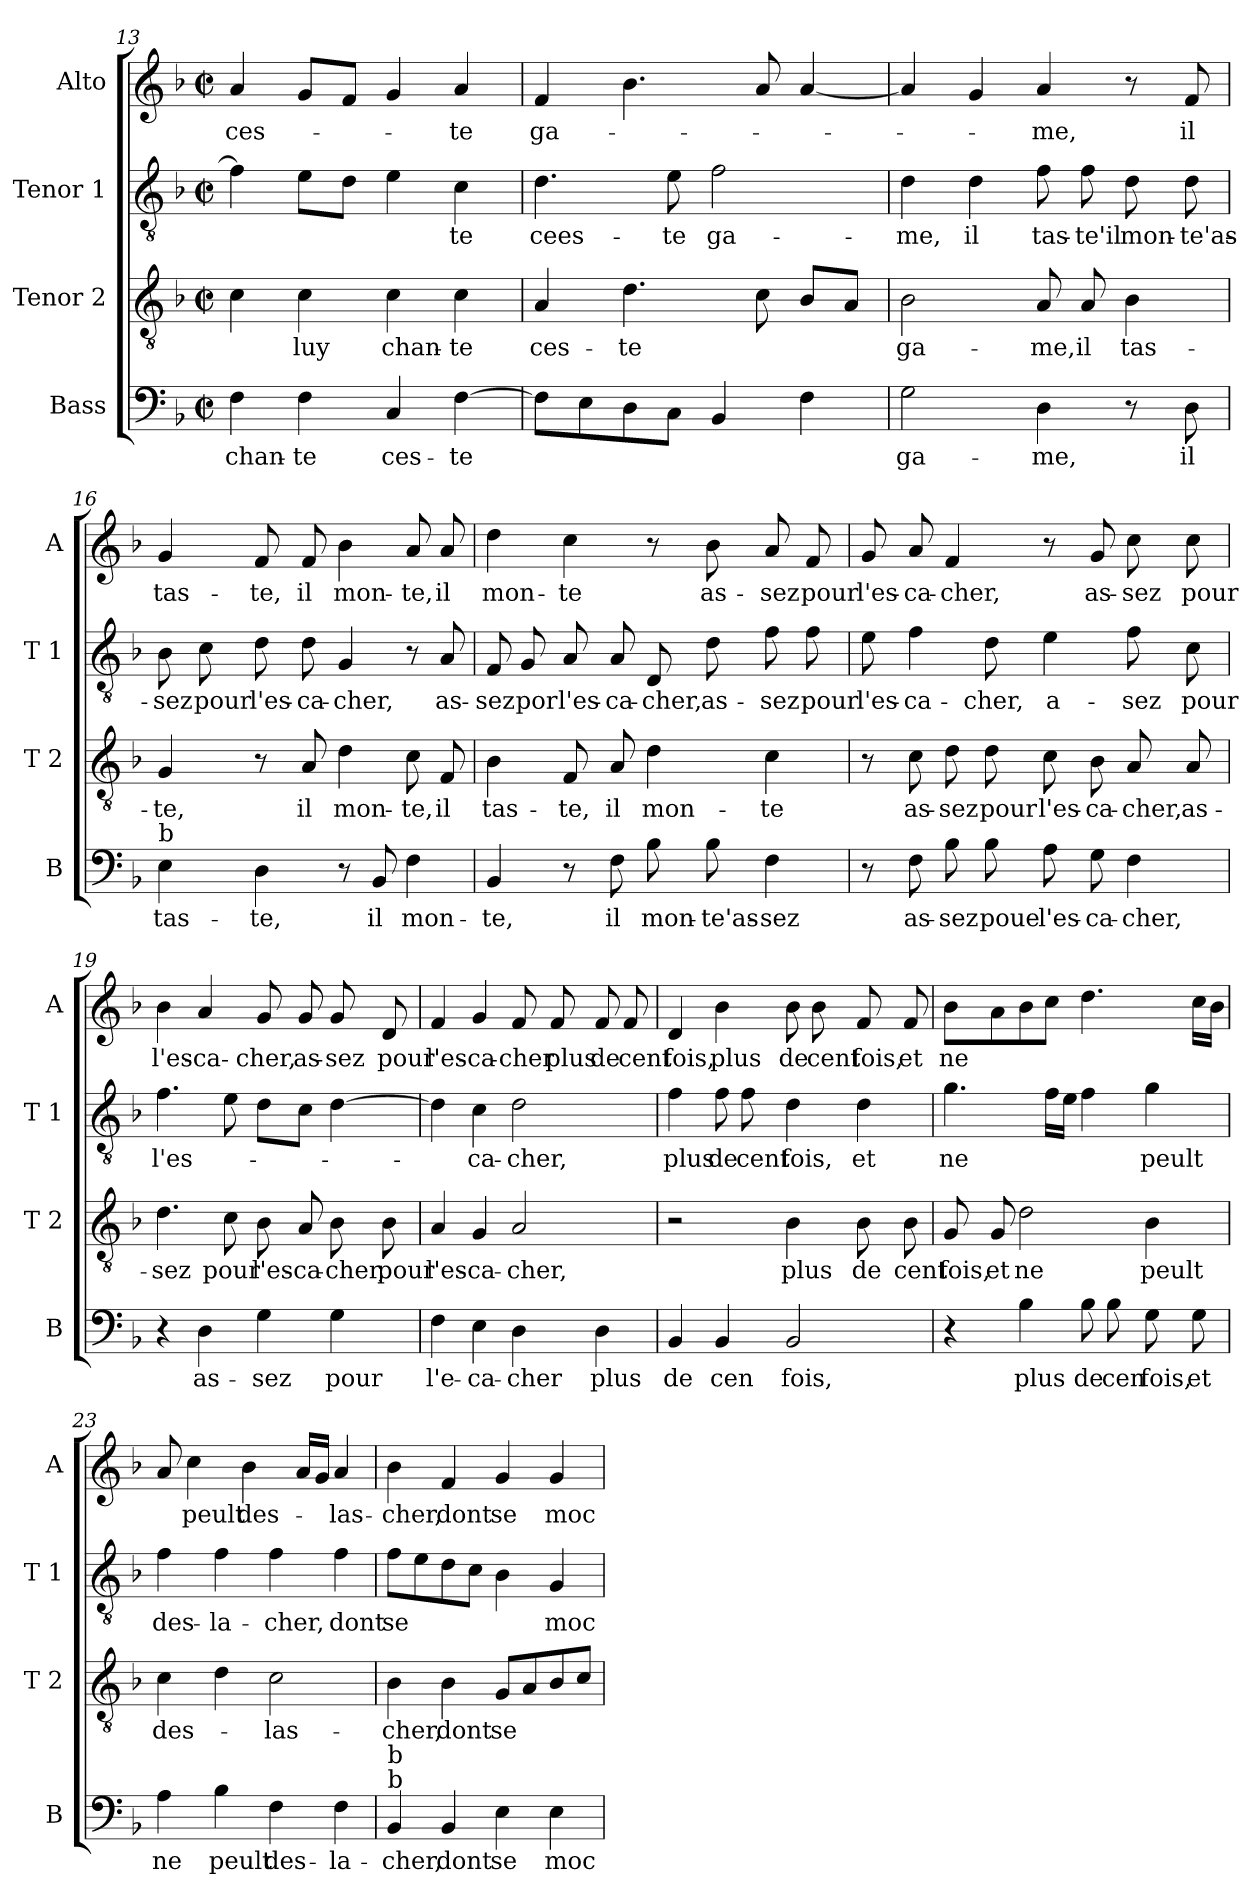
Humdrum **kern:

**kern	**text	**kern	**text	**kern	**text	**kern	**text
*part4	*part4	*part3	*part3	*part2	*part2	*part1	*part1
*staff4	*staff4	*staff3	*staff3	*staff2	*staff2	*staff1	*staff1
*I"Bass	*	*I"Tenor 2	*	*I"Tenor 1	*	*I"Alto	*
*I'B	*	*I'T 2	*	*I'T 1	*	*I'A	*
!!LO:LB:g=z
*clefF4	*	*clefGv2	*	*clefGv2	*	*clefG2	*
*k[b-]	*	*k[b-]	*	*k[b-]	*	*k[b-]	*
*F:	*	*F:	*	*F:	*	*F:	*
*M2/2	*	*M2/2	*	*M2/2	*	*M2/2	*
*met(c|)	*	*met(c|)	*	*met(c|)	*	*met(c|)	*
=13	=13	=13	=13	=13	=13	=13	=13
!	!LO:LY:b	!	!	!	!	!	!LO:LY:b
4F\	chan-	4c\	.	4f\]	.	4a/	ces-
!	!LO:LY:b	!	!LO:LY:b	!	!	!	!
4F\	-te	4c\	luy	8e\L	.	8g/L	.
.	.	.	.	8d\J	.	8f/J	.
!	!LO:LY:b	!	!LO:LY:b	!	!	!	!
4C/	ces-	4c\	chan-	4e\	.	4g/	.
!	!LO:LY:b	!	!LO:LY:b	!	!LO:LY:b	!	!LO:LY:b
[4F\	-te	4c\	-te	4c\	-te	4a/	-te
=14	=14	=14	=14	=14	=14	=14	=14
!	!	!	!LO:LY:b	!	!LO:LY:b	!	!LO:LY:b
8F\L]	.	4A/	ces-	4.d\	cees-	4f/	ga-
8E\	.	.	.	.	.	.	.
!	!	!	!LO:LY:b	!	!	!	!
8D\	.	4.d\	-te	.	.	4.b-\	.
!	!	!	!	!	!LO:LY:b	!	!
8C\J	.	.	.	8e\	-te	.	.
!	!	!	!	!	!LO:LY:b	!	!
4BB-/	.	.	.	2f\	ga-	.	.
.	.	8c\	.	.	.	8a/	.
4F\	.	8B-/L	.	.	.	[4a/	.
.	.	8A/J	.	.	.	.	.
=15	=15	=15	=15	=15	=15	=15	=15
!	!LO:LY:b	!	!LO:LY:b	!	!LO:LY:b	!	!
2G\	ga-	2B-\	ga-	4d\	-me,	4a/]	.
!	!	!	!	!	!LO:LY:b	!	!
.	.	.	.	4d\	il	4g/	.
!	!LO:LY:b	!	!LO:LY:b	!	!LO:LY:b	!	!LO:LY:b
4D\	-me,	8A/	-me,	8f\	tas-	4a/	-me,
!	!	!	!LO:LY:b	!	!LO:LY:b	!	!
.	.	8A/	il	8f\	-te'il	.	.
!	!	!	!LO:LY:b	!	!LO:LY:b	!	!
8r	.	4B-\	tas-	8d\	mon-	8r	.
!	!LO:LY:b	!	!	!	!LO:LY:b	!	!LO:LY:b
8D\	il	.	.	8d\	-te'as-	8f/	il
=16	=16	=16	=16	=16	=16	=16	=16
!LO:TX:a:t=b	!	!	!	!	!	!	!
!	!LO:LY:b	!	!LO:LY:b	!	!LO:LY:b	!	!LO:LY:b
4E\	tas-	4G/	-te,	8B-\	-sez	4g/	tas-
!	!	!	!	!	!LO:LY:b	!	!
.	.	.	.	8c\	pour	.	.
!	!LO:LY:b	!	!	!	!LO:LY:b	!	!LO:LY:b
4D\	-te,	8r	.	8d\	l'es-	8f/	-te,
!	!	!	!LO:LY:b	!	!LO:LY:b	!	!LO:LY:b
.	.	8A/	il	8d\	-ca-	8f/	il
!	!	!	!LO:LY:b	!	!LO:LY:b	!	!LO:LY:b
8r	.	4d\	mon-	4G/	-cher,	4b-\	mon-
!	!LO:LY:b	!	!	!	!	!	!
8BB-/	il	.	.	.	.	.	.
!	!LO:LY:b	!	!LO:LY:b	!	!	!	!LO:LY:b
4F\	mon-	8c\	-te,	8r	.	8a/	-te,
!	!	!	!LO:LY:b	!	!LO:LY:b	!	!LO:LY:b
.	.	8F/	il	8A/	as-	8a/	il
!!LO:LB:g=z
=17	=17	=17	=17	=17	=17	=17	=17
!	!LO:LY:b	!	!LO:LY:b	!	!LO:LY:b	!	!LO:LY:b
4BB-/	-te,	4B-\	tas-	8F/	-sez	4dd\	mon-
!	!	!	!	!	!LO:LY:b	!	!
.	.	.	.	8G/	por	.	.
!	!	!	!LO:LY:b	!	!LO:LY:b	!	!LO:LY:b
8r	.	8F/	-te,	8A/	l'es-	4cc\	-te
!	!LO:LY:b	!	!LO:LY:b	!	!LO:LY:b	!	!
8F\	il	8A/	il	8A/	-ca-	.	.
!	!LO:LY:b	!	!LO:LY:b	!	!LO:LY:b	!	!
8B-\	mon-	4d\	mon-	8D/	-cher,	8r	.
!	!LO:LY:b	!	!	!	!LO:LY:b	!	!LO:LY:b
8B-\	-te'as-	.	.	8d\	as-	8b-\	as-
!	!LO:LY:b	!	!LO:LY:b	!	!LO:LY:b	!	!LO:LY:b
4F\	-sez	4c\	-te	8f\	-sez	8a/	-sez
!	!	!	!	!	!LO:LY:b	!	!LO:LY:b
.	.	.	.	8f\	pour	8f/	pour
=18	=18	=18	=18	=18	=18	=18	=18
!	!	!	!	!	!LO:LY:b	!	!LO:LY:b
8r	.	8r	.	8e\	l'es-	8g/	l'es-
!	!LO:LY:b	!	!LO:LY:b	!	!LO:LY:b	!	!LO:LY:b
8F\	as-	8c\	as-	4f\	-ca-	8a/	-ca-
!	!LO:LY:b	!	!LO:LY:b	!	!	!	!LO:LY:b
8B-\	-sez	8d\	-sez	.	.	4f/	-cher,
!	!LO:LY:b	!	!LO:LY:b	!	!LO:LY:b	!	!
8B-\	poue	8d\	pour	8d\	-cher,	.	.
!	!LO:LY:b	!	!LO:LY:b	!	!LO:LY:b	!	!
8A\	l'es-	8c\	l'es-	4e\	a-	8r	.
!	!LO:LY:b	!	!LO:LY:b	!	!	!	!LO:LY:b
8G\	-ca-	8B-\	-ca-	.	.	8g/	as-
!	!LO:LY:b	!	!LO:LY:b	!	!LO:LY:b	!	!LO:LY:b
4F\	-cher,	8A/	-cher,	8f\	-sez	8cc\	-sez
!	!	!	!LO:LY:b	!	!LO:LY:b	!	!LO:LY:b
.	.	8A/	as-	8c\	pour	8cc\	pour
=19	=19	=19	=19	=19	=19	=19	=19
!	!	!	!LO:LY:b	!	!LO:LY:b	!	!LO:LY:b
4r	.	4.d\	-sez	4.f\	l'es-	4b-\	l'es-
!	!LO:LY:b	!	!	!	!	!	!LO:LY:b
4D\	as-	.	.	.	.	4a/	-ca-
!	!	!	!LO:LY:b	!	!	!	!
.	.	8c\	pour	8e\	.	.	.
!	!LO:LY:b	!	!LO:LY:b	!	!	!	!LO:LY:b
4G\	-sez	8B-\	l'es-	8d\L	.	8g/	-cher,
!	!	!	!LO:LY:b	!	!	!	!LO:LY:b
.	.	8A/	-ca-	8c\J	.	8g/	as-
!	!LO:LY:b	!	!LO:LY:b	!	!	!	!LO:LY:b
4G\	pour	8B-\	-cher,	[4d\	.	8g/	-sez
!	!	!	!LO:LY:b	!	!	!	!LO:LY:b
.	.	8B-\	pour	.	.	8d/	pour
=20	=20	=20	=20	=20	=20	=20	=20
!	!LO:LY:b	!	!LO:LY:b	!	!	!	!LO:LY:b
4F\	l'e-	4A/	l'es-	4d\]	.	4f/	l'es-
!	!LO:LY:b	!	!LO:LY:b	!	!LO:LY:b	!	!LO:LY:b
4E\	-ca-	4G/	-ca-	4c\	-ca-	4g/	-ca-
!	!LO:LY:b	!	!LO:LY:b	!	!LO:LY:b	!	!LO:LY:b
4D\	-cher	2A/	-cher,	2d\	-cher,	8f/	-cher
!	!	!	!	!	!	!	!LO:LY:b
.	.	.	.	.	.	8f/	plus
!	!LO:LY:b	!	!	!	!	!	!LO:LY:b
4D\	plus	.	.	.	.	8f/	de
!	!	!	!	!	!	!	!LO:LY:b
.	.	.	.	.	.	8f/	cent
!!LO:PB:g=z
=21	=21	=21	=21	=21	=21	=21	=21
!	!LO:LY:b	!	!	!	!LO:LY:b	!	!LO:LY:b
4BB-/	de	2r	.	4f\	plus	4d/	fois,
!	!LO:LY:b	!	!	!	!LO:LY:b	!	!LO:LY:b
4BB-/	cen	.	.	8f\	de	4b-\	plus
!	!	!	!	!	!LO:LY:b	!	!
.	.	.	.	8f\	cent	.	.
!	!LO:LY:b	!	!LO:LY:b	!	!LO:LY:b	!	!LO:LY:b
2BB-/	fois,	4B-\	plus	4d\	fois,	8b-\	de
!	!	!	!	!	!	!	!LO:LY:b
.	.	.	.	.	.	8b-\	cent
!	!	!	!LO:LY:b	!	!LO:LY:b	!	!LO:LY:b
.	.	8B-\	de	4d\	et	8f/	fois,
!	!	!	!LO:LY:b	!	!	!	!LO:LY:b
.	.	8B-\	cent	.	.	8f/	et
=22	=22	=22	=22	=22	=22	=22	=22
!	!	!	!LO:LY:b	!	!LO:LY:b	!	!LO:LY:b
4r	.	8G/	fois,	4.g\	ne	8b-\L	ne
!	!	!	!LO:LY:b	!	!	!	!
.	.	8G/	et	.	.	8a\	.
!	!LO:LY:b	!	!LO:LY:b	!	!	!	!
4B-\	plus	2d\	ne	.	.	8b-\	.
.	.	.	.	16f\LL	.	8cc\J	.
.	.	.	.	16e\JJ	.	.	.
!	!LO:LY:b	!	!	!	!	!	!
8B-\	de	.	.	4f\	.	4.dd\	.
!	!LO:LY:b	!	!	!	!	!	!
8B-\	cen	.	.	.	.	.	.
!	!LO:LY:b	!	!LO:LY:b	!	!LO:LY:b	!	!
8G\	fois,	4B-\	peult	4g\	peult	.	.
!	!LO:LY:b	!	!	!	!	!	!
8G\	et	.	.	.	.	16cc\LL	.
.	.	.	.	.	.	16b-\JJ	.
=23	=23	=23	=23	=23	=23	=23	=23
!	!LO:LY:b	!	!LO:LY:b	!	!LO:LY:b	!	!
4A\	ne	4c\	des-	4f\	des-	8a/	.
!	!	!	!	!	!	!	!LO:LY:b
.	.	.	.	.	.	4cc\	peult
!	!LO:LY:b	!	!	!	!LO:LY:b	!	!
4B-\	peult	4d\	.	4f\	-la-	.	.
!	!	!	!	!	!	!	!LO:LY:b
.	.	.	.	.	.	4b-\	des-
!	!LO:LY:b	!	!LO:LY:b	!	!LO:LY:b	!	!
4F\	des-	2c\	-las-	4f\	-cher,	.	.
.	.	.	.	.	.	16a/LL	.
.	.	.	.	.	.	16g/JJ	.
!	!LO:LY:b	!	!	!	!LO:LY:b	!	!LO:LY:b
4F\	-la-	.	.	4f\	dont	4a/	-las-
=24	=24	=24	=24	=24	=24	=24	=24
!LO:TX:a:t=b	!	!	!	!	!	!	!
!LO:TX:a:t=b	!	!	!	!	!	!	!
!	!LO:LY:b	!	!LO:LY:b	!	!LO:LY:b	!	!LO:LY:b
4BB-/	-cher,	4B-\	-cher,	8f\L	se	4b-\	-cher,
.	.	.	.	8e\	.	.	.
!	!LO:LY:b	!	!LO:LY:b	!	!	!	!LO:LY:b
4BB-/	dont	4B-\	dont	8d\	.	4f/	dont
.	.	.	.	8c\J	.	.	.
!	!LO:LY:b	!	!LO:LY:b	!	!	!	!LO:LY:b
4E\	se	8G/L	se	4B-\	.	4g/	se
.	.	8A/	.	.	.	.	.
!	!LO:LY:b	!	!	!	!LO:LY:b	!	!LO:LY:b
4E\	moc-	8B-/	.	4G/	moc-	4g/	moc-
.	.	8c/J	.	.	.	.	.
=	=	=	=	=	=	=	=
*-	*-	*-	*-	*-	*-	*-	*-
